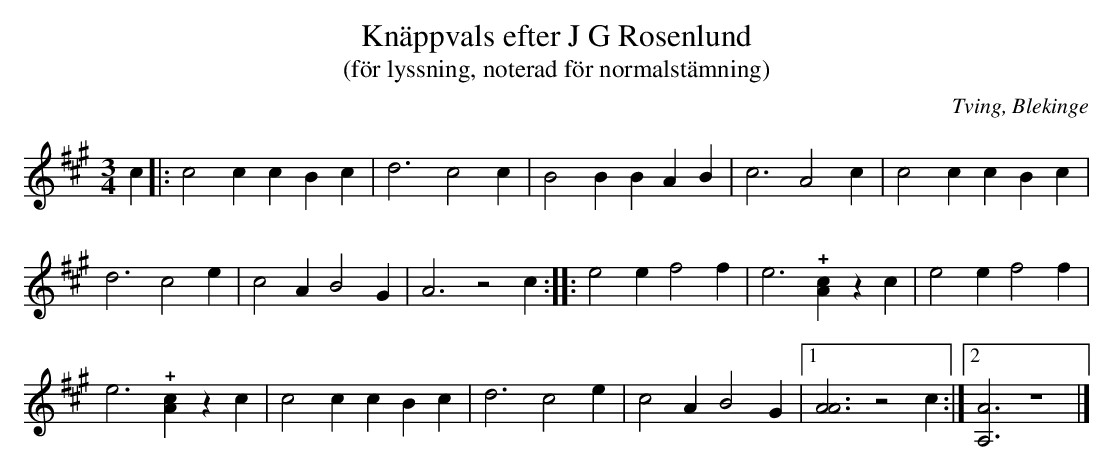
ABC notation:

X:1
T:Knäppvals efter J G Rosenlund
T:(för lyssning, noterad för normalstämning)
O:Tving, Blekinge
M:3/4
L:1/4
Q:160
K:A
c |: c2 c cBc | d3 c2 c | B2 B BAB | c3 A2 c | c2 c cBc |
d3 c2 e | c2 A B2 G | A3 z2 c :: e2 e f2 f | e3 !+![cA]z c | e2 e f2 f |
e3 !+![cA]z c | c2 c cBc | d3 c2 e | c2 A B2 G |1 [AA]3 z2 c :|2 [A,A]3 z3 |]
